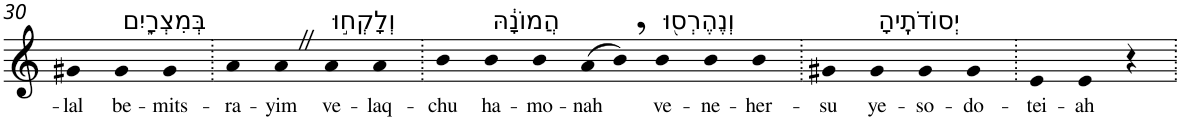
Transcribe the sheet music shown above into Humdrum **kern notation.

**kern	**text
*part1	*part1
*staff1	*staff1
*I"Piano	*
*I'Pno	*
!!LO:PB:g=z
*clefG2	*
*k[]	*
=30	=30
!	!LO:LY:b
4g#X	-lal
!LO:TX:a:t=בְּמִצְרָ֑יִם	!
!	!LO:LY:b
4g#	be-
!	!LO:LY:b
4g#	-mits-
=31.	=31.
!	!LO:LY:b
4a	-ra-
!	!LO:LY:b
4aZ	-yim
!LO:TX:a:t=וְלָקְח֣וּ	!
!	!LO:LY:b
4a	ve-
!	!LO:LY:b
4a	-laq-
=32.	=32.
!	!LO:LY:b
4b	-chu
!LO:TX:a:t=הֲמוֹנָ֔הּ	!
!	!LO:LY:b
4b	ha-
!	!LO:LY:b
4b	-mo-
!	!LO:LY:b
(>8a	-nah
8b,)	.
!LO:TX:a:t=וְנֶהֶרְס֖וּ	!
!	!LO:LY:b
4b	ve-
!	!LO:LY:b
4b	-ne-
!	!LO:LY:b
4b	-her-
=33.	=33.
!	!LO:LY:b
4g#X	-su
!LO:TX:a:t=יְסוֹדֹתֶֽיהָ	!
!	!LO:LY:b
4g#	ye-
!	!LO:LY:b
4g#	-so-
!	!LO:LY:b
4g#	-do-
=34.	=34.
!	!LO:LY:b
4e	-tei-
!	!LO:LY:b
4e	-ah
4r	.
=.	=.
*-	*-
